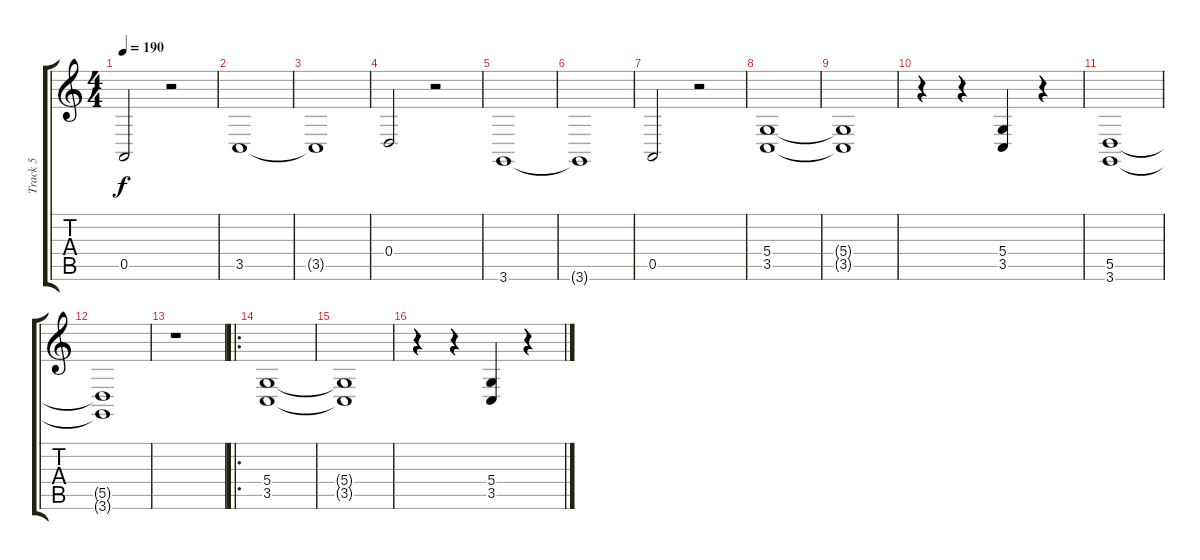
\track ("Track 5" "Track 5") {instrument synthstrings2}
\staff {score tabs}
\tuning (E4 B3 G3 D3 A2 E2) {hide}
\ts (4 4)
\tempo 190
\clef g2
\ks c
0.5.2{dy f} r.2 |
3.5.1 |
3.5{t}.1 |
0.4.2 r.2 |
3.6.1 |
3.6{t}.1 |
0.5.2 r.2 |
(5.4 3.5).1 |
(5.4{t} 3.5{t}).1 |
r.4 r.4 (5.4 3.5).4 r.4 |
(5.5 3.6).1 |
(5.5{t} 3.6{t}).1 |
r.1 |
\ro
(5.4 3.5).1 |
(5.4{t} 3.5{t}).1 |
r.4 r.4 (5.4 3.5).4 r.4
